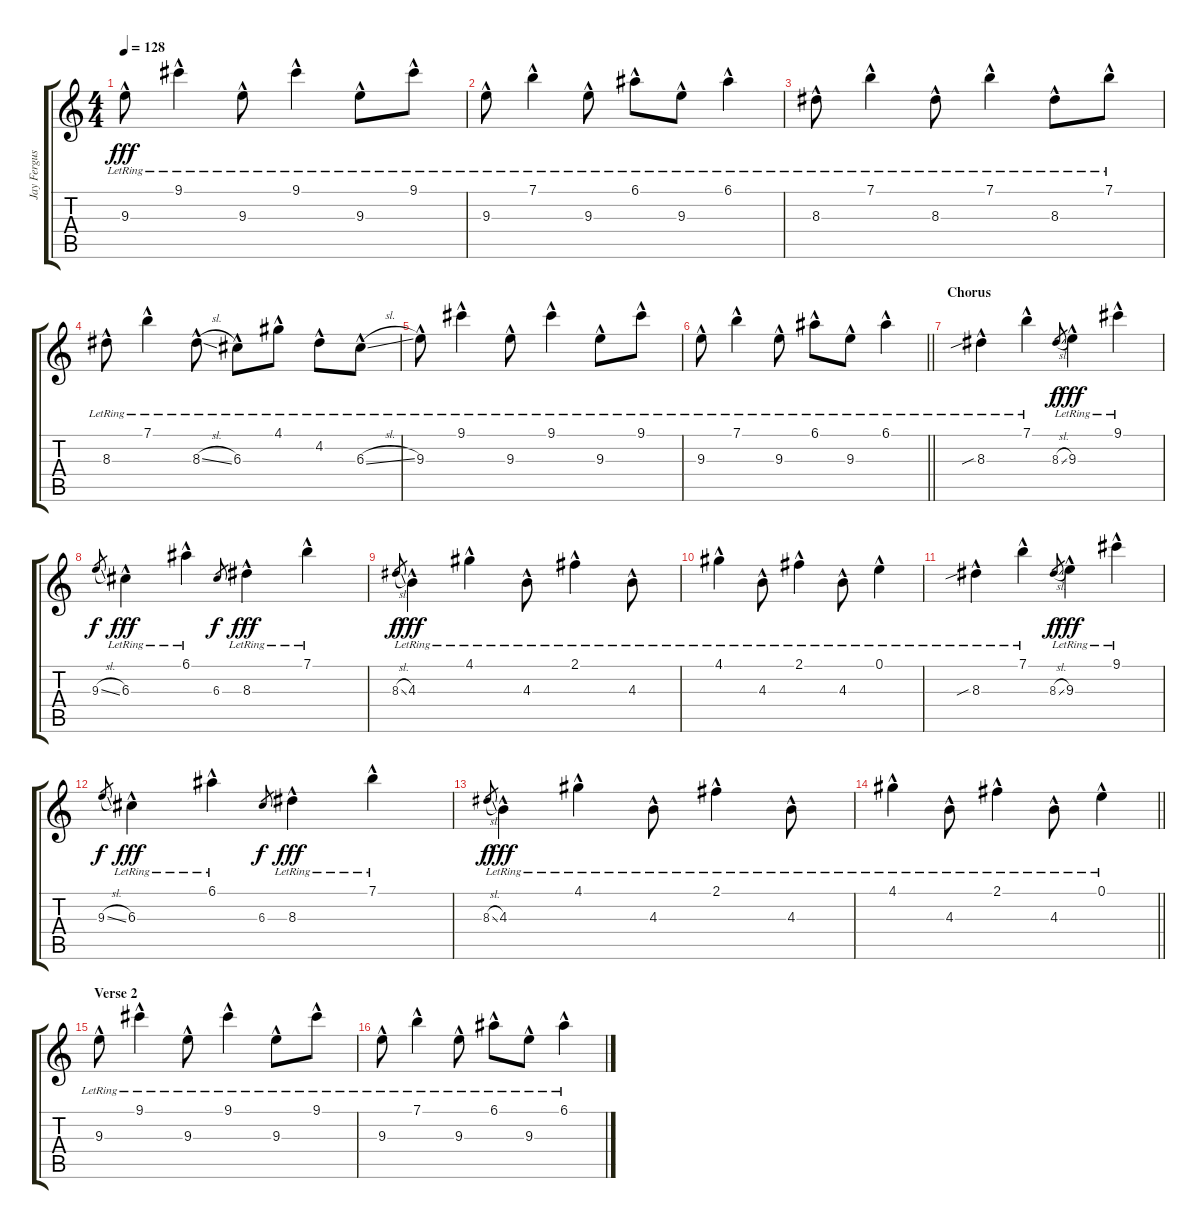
\track ("Jay Ferguson" "Jay Fergus") {instrument electricguitarjazz}
\staff {score tabs}
\tuning (E4 B3 G3 D3 A2 E2) {hide}
\ts (4 4)
\tempo 128
\clef g2
\ks c
9.3{hac lr}.8{dy fff} 9.1{hac lr}.4 9.3{hac lr}.8 9.1{hac lr}.4 9.3{hac lr}.8 9.1{hac lr}.8 |
9.3{hac lr}.8 7.1{hac lr}.4 9.3{hac lr}.8 6.1{hac lr}.8 9.3{hac lr}.8 6.1{hac lr}.4 |
8.3{hac lr}.8 7.1{hac lr}.4 8.3{hac lr}.8 7.1{hac lr}.4 8.3{hac lr}.8 7.1{hac lr}.8 |
8.3{hac lr}.8 7.1{hac lr}.4 8.3{sl hac lr}.8 6.3{hac lr}.8 4.1{hac lr}.8 4.2{hac lr}.8 6.3{sl hac lr}.8 |
9.3{hac lr}.8 9.1{hac lr}.4 9.3{hac lr}.8 9.1{hac lr}.4 9.3{hac lr}.8 9.1{hac lr}.8 |
\barLineRight lightlight
9.3{hac lr}.8 7.1{hac lr}.4 9.3{hac lr}.8 6.1{hac lr}.8 9.3{hac lr}.8 6.1{hac lr}.4 |
\section ("" "Chorus")
8.3{sib hac lr}.4 7.1{hac lr}.4 8.3{sl}.8{gr dy f} 9.3{hac lr}.4{dy fff} 9.1{hac lr}.4 |
9.3{sl}.8{gr dy f} 6.3{hac lr}.4{dy fff} 6.1{hac lr}.4 6.3.8{gr dy f} 8.3{hac lr}.4{dy fff} 7.1{hac lr}.4 |
8.3{sl}.8{gr dy f} 4.3{hac lr}.4{dy fff} 4.1{hac lr}.4 4.3{hac lr}.8 2.1{hac lr}.4 4.3{hac lr}.8 |
4.1{hac lr}.4 4.3{hac lr}.8 2.1{hac lr}.4 4.3{hac lr}.8 0.1{hac lr}.4 |
8.3{sib hac lr}.4 7.1{hac lr}.4 8.3{sl}.8{gr dy f} 9.3{hac lr}.4{dy fff} 9.1{hac lr}.4 |
9.3{sl}.8{gr dy f} 6.3{hac lr}.4{dy fff} 6.1{hac lr}.4 6.3.8{gr dy f} 8.3{hac lr}.4{dy fff} 7.1{hac lr}.4 |
8.3{sl}.8{gr dy f} 4.3{hac lr}.4{dy fff} 4.1{hac lr}.4 4.3{hac lr}.8 2.1{hac lr}.4 4.3{hac lr}.8 |
\barLineRight lightlight
4.1{hac lr}.4 4.3{hac lr}.8 2.1{hac lr}.4 4.3{hac lr}.8 0.1{hac lr}.4 |
\section ("" "Verse 2")
9.3{hac lr}.8 9.1{hac lr}.4 9.3{hac lr}.8 9.1{hac lr}.4 9.3{hac lr}.8 9.1{hac lr}.8 |
9.3{hac lr}.8 7.1{hac lr}.4 9.3{hac lr}.8 6.1{hac lr}.8 9.3{hac lr}.8 6.1{hac lr}.4
